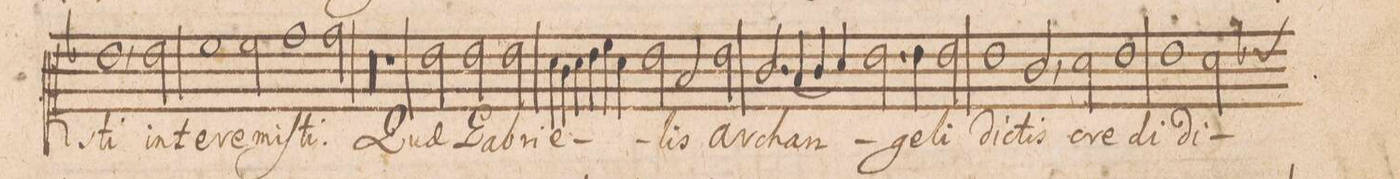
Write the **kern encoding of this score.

**kern	**text
*I"CANTVS.	*
*clefC1	*
*k[b-]	*
*M3/2	*
1b-,	-sti
2b-\	in-
=24-	=24-
1cc	-te-
2cc\	-re-
=25-	=25-
1dd	-mi-
2dd\	-ſti.
=26-	=26-
00.r	.
=27-	=27-
=28-	=28-
=29-	=29-
=30-	=30-
1.r	.
=31-	=31-
2b-\	Quae
2b-\	Ga-
2b-\	-bri-
=32-	=32-
4a\	-e-
4g\	.
4a\	.
4b-\	.
4cc\	.
4a\	.
=33-	=33-
2b-\	.
2f/	-lis
2b-\	ar-
=34-	=34-
2.g/	-chan-
(<4f/	.
4g/	.
4a/)	.
=35-	=35-
2.b-\	.
4b-\	-ge-
2b-\	-li
=36-	=36-
1b-	di-
2g,/	-ctis
=37-	=37-
2a\	cre-
1b-	-di-
=38-	=38-
1b-	-di-
2a\	.
*custos:b-	*
=39-	=39-
*-	*-
